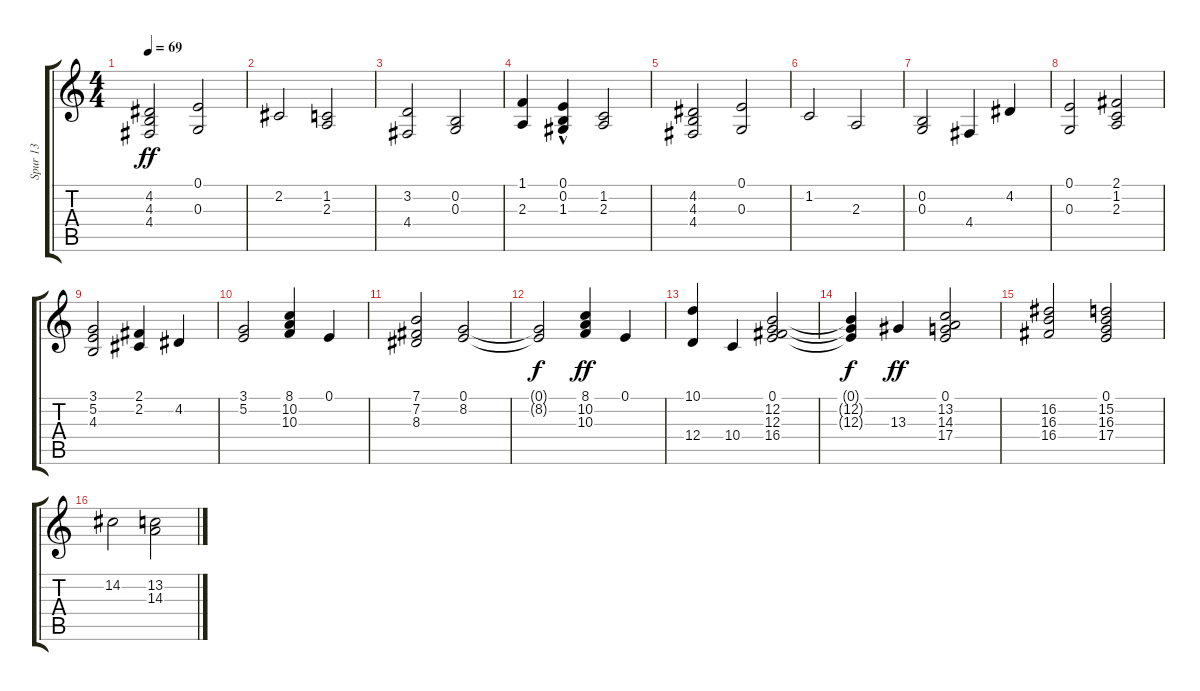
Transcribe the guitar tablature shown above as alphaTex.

\track ("Spur 13" "Spur 13") {instrument synthstrings2}
\staff {score tabs}
\tuning (E4 B3 G3 D3 A2 E2) {hide}
\ts (4 4)
\tempo 69
\clef g2
\ks c
(4.2 4.3 4.4).2{dy ff} (0.1 0.3).2 |
2.2.2 (1.2 2.3).2 |
(3.2 4.4).2 (0.2 0.3).2 |
(1.1 2.3).4 (0.1{hac} 0.2 1.3).4 (1.2 2.3).2 |
(4.2 4.3 4.4).2 (0.1 0.3).2 |
1.2.2 2.3.2 |
(0.2 0.3).2 4.4.4 4.2.4 |
(0.1 0.3).2 (2.1 1.2 2.3).2 |
(3.1 5.2 4.3).2 (2.1 2.2).4 4.2.4 |
(3.1 5.2).2 (8.1 10.2 10.3).4 0.1.4 |
(7.1 7.2 8.3).2 (0.1 8.2).2 |
(0.1{t} 8.2{t}).2{dy f} (8.1 10.2 10.3).4{dy ff} 0.1.4 |
(10.1 12.4).4 10.4.4 (0.1 12.2 12.3 16.4).2 |
(0.1{t} 12.2{t} 12.3{t}).4{dy f} 13.3.4{dy ff} (0.1 13.2 14.3 17.4).2 |
(16.2 16.3 16.4).2 (0.1 15.2 16.3 17.4).2 |
14.2.2 (13.2 14.3).2
